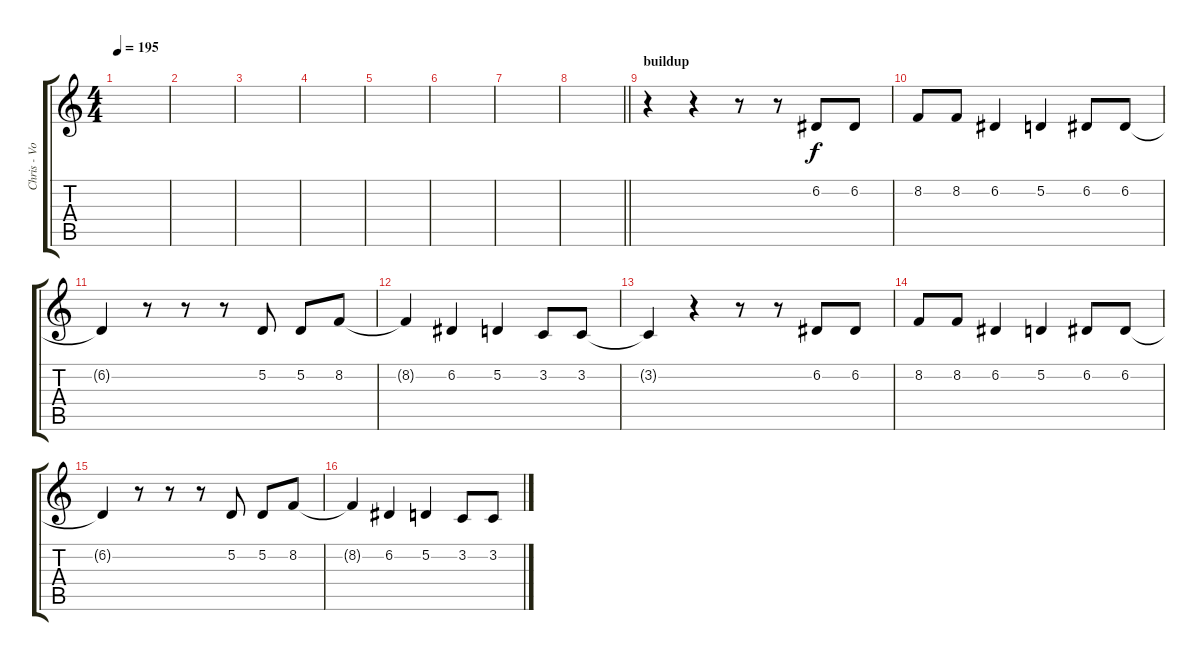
\track ("Chris - Vocals" "Chris - Vo") {instrument oboe}
\staff {score tabs}
\tuning (D4 A3 F3 C3 G2 C2) {hide}
\ts (4 4)
\tempo 195
\clef g2
\ks c
|
|
|
|
|
|
|
\barLineRight lightlight
|
\section ("" "buildup")
r.4 r.4 r.8 r.8 6.2.8 6.2.8 |
8.2.8 8.2.8 6.2.4 5.2.4 6.2.8 6.2.8 |
6.2{t}.4 r.8 r.8 r.8 5.2.8 5.2.8 8.2.8 |
8.2{t}.4 6.2.4 5.2.4 3.2.8 3.2.8 |
3.2{t}.4 r.4 r.8 r.8 6.2.8 6.2.8 |
8.2.8 8.2.8 6.2.4 5.2.4 6.2.8 6.2.8 |
6.2{t}.4 r.8 r.8 r.8 5.2.8 5.2.8 8.2.8 |
8.2{t}.4 6.2.4 5.2.4 3.2.8 3.2.8
